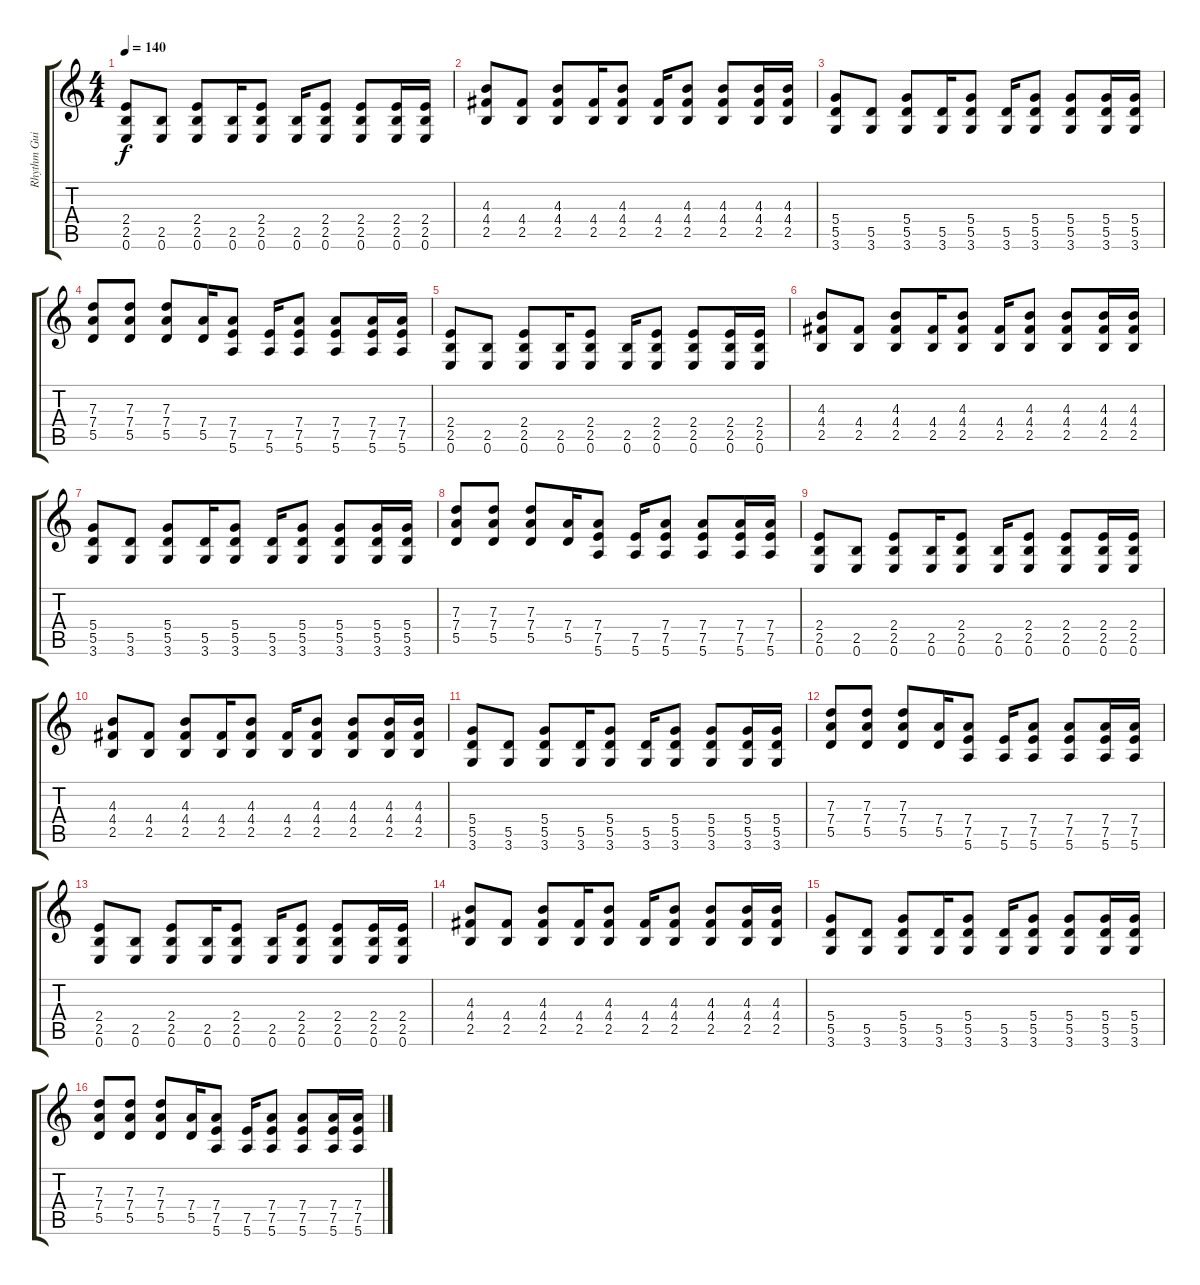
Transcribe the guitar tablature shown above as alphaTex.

\track ("Rhythm Guitar" "Rhythm Gui") {instrument distortionguitar}
\staff {score tabs}
\tuning (E4 B3 G3 D3 A2 E2) {hide}
\ts (4 4)
\tempo 140
\clef g2
\ks c
(2.4 2.5 0.6).8{dy f instrument distortionguitar} (2.5 0.6).8 (2.4 2.5 0.6).8 (2.5 0.6).16 (2.4 2.5 0.6).8 (2.5 0.6).16 (2.4 2.5 0.6).8 (2.4 2.5 0.6).8 (2.4 2.5 0.6).16 (2.4 2.5 0.6).16 |
(4.3 4.4 2.5).8 (4.4 2.5).8 (4.3 4.4 2.5).8 (4.4 2.5).16 (4.3 4.4 2.5).8 (4.4 2.5).16 (4.3 4.4 2.5).8 (4.3 4.4 2.5).8 (4.3 4.4 2.5).16 (4.3 4.4 2.5).16 |
(5.4 5.5 3.6).8 (5.5 3.6).8 (5.4 5.5 3.6).8 (5.5 3.6).16 (5.4 5.5 3.6).8 (5.5 3.6).16 (5.4 5.5 3.6).8 (5.4 5.5 3.6).8 (5.4 5.5 3.6).16 (5.4 5.5 3.6).16 |
(7.3 7.4 5.5).8 (7.3 7.4 5.5).8 (7.3 7.4 5.5).8 (7.4 5.5).16 (7.4 7.5 5.6).8 (7.5 5.6).16 (7.4 7.5 5.6).8 (7.4 7.5 5.6).8 (7.4 7.5 5.6).16 (7.4 7.5 5.6).16 |
(2.4 2.5 0.6).8 (2.5 0.6).8 (2.4 2.5 0.6).8 (2.5 0.6).16 (2.4 2.5 0.6).8 (2.5 0.6).16 (2.4 2.5 0.6).8 (2.4 2.5 0.6).8 (2.4 2.5 0.6).16 (2.4 2.5 0.6).16 |
(4.3 4.4 2.5).8 (4.4 2.5).8 (4.3 4.4 2.5).8 (4.4 2.5).16 (4.3 4.4 2.5).8 (4.4 2.5).16 (4.3 4.4 2.5).8 (4.3 4.4 2.5).8 (4.3 4.4 2.5).16 (4.3 4.4 2.5).16 |
(5.4 5.5 3.6).8 (5.5 3.6).8 (5.4 5.5 3.6).8 (5.5 3.6).16 (5.4 5.5 3.6).8 (5.5 3.6).16 (5.4 5.5 3.6).8 (5.4 5.5 3.6).8 (5.4 5.5 3.6).16 (5.4 5.5 3.6).16 |
(7.3 7.4 5.5).8 (7.3 7.4 5.5).8 (7.3 7.4 5.5).8 (7.4 5.5).16 (7.4 7.5 5.6).8 (7.5 5.6).16 (7.4 7.5 5.6).8 (7.4 7.5 5.6).8 (7.4 7.5 5.6).16 (7.4 7.5 5.6).16 |
(2.4 2.5 0.6).8 (2.5 0.6).8 (2.4 2.5 0.6).8 (2.5 0.6).16 (2.4 2.5 0.6).8 (2.5 0.6).16 (2.4 2.5 0.6).8 (2.4 2.5 0.6).8 (2.4 2.5 0.6).16 (2.4 2.5 0.6).16 |
(4.3 4.4 2.5).8 (4.4 2.5).8 (4.3 4.4 2.5).8 (4.4 2.5).16 (4.3 4.4 2.5).8 (4.4 2.5).16 (4.3 4.4 2.5).8 (4.3 4.4 2.5).8 (4.3 4.4 2.5).16 (4.3 4.4 2.5).16 |
(5.4 5.5 3.6).8 (5.5 3.6).8 (5.4 5.5 3.6).8 (5.5 3.6).16 (5.4 5.5 3.6).8 (5.5 3.6).16 (5.4 5.5 3.6).8 (5.4 5.5 3.6).8 (5.4 5.5 3.6).16 (5.4 5.5 3.6).16 |
(7.3 7.4 5.5).8 (7.3 7.4 5.5).8 (7.3 7.4 5.5).8 (7.4 5.5).16 (7.4 7.5 5.6).8 (7.5 5.6).16 (7.4 7.5 5.6).8 (7.4 7.5 5.6).8 (7.4 7.5 5.6).16 (7.4 7.5 5.6).16 |
(2.4 2.5 0.6).8 (2.5 0.6).8 (2.4 2.5 0.6).8 (2.5 0.6).16 (2.4 2.5 0.6).8 (2.5 0.6).16 (2.4 2.5 0.6).8 (2.4 2.5 0.6).8 (2.4 2.5 0.6).16 (2.4 2.5 0.6).16 |
(4.3 4.4 2.5).8 (4.4 2.5).8 (4.3 4.4 2.5).8 (4.4 2.5).16 (4.3 4.4 2.5).8 (4.4 2.5).16 (4.3 4.4 2.5).8 (4.3 4.4 2.5).8 (4.3 4.4 2.5).16 (4.3 4.4 2.5).16 |
(5.4 5.5 3.6).8 (5.5 3.6).8 (5.4 5.5 3.6).8 (5.5 3.6).16 (5.4 5.5 3.6).8 (5.5 3.6).16 (5.4 5.5 3.6).8 (5.4 5.5 3.6).8 (5.4 5.5 3.6).16 (5.4 5.5 3.6).16 |
(7.3 7.4 5.5).8 (7.3 7.4 5.5).8 (7.3 7.4 5.5).8 (7.4 5.5).16 (7.4 7.5 5.6).8 (7.5 5.6).16 (7.4 7.5 5.6).8 (7.4 7.5 5.6).8 (7.4 7.5 5.6).16 (7.4 7.5 5.6).16
